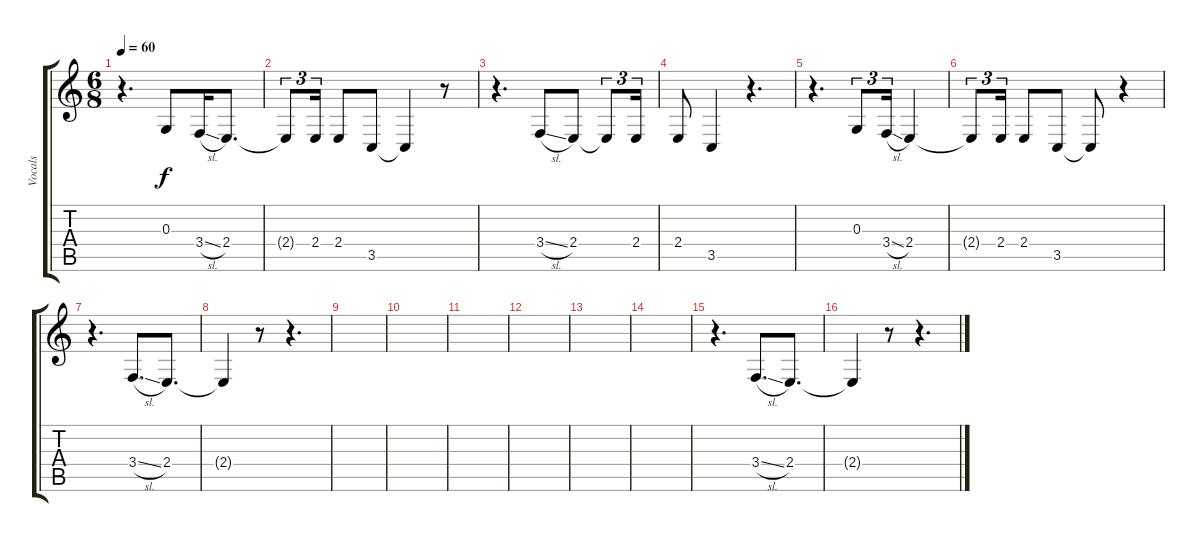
\track ("Vocals" "Vocals") {instrument flute}
\staff {score tabs}
\tuning (E4 B3 G3 D3 A2 E2) {hide}
\ts (6 8)
\tempo 60
\clef g2
\ks c
r.4{d dy f} 0.3.8 3.4{sl}.16 2.4.8{d} |
2.4{t}.8{tu (3 2)} 2.4.16{tu (3 2)} 2.4.8 3.5.8 3.5{t}.4 r.8 |
r.4{d} 3.4{sl}.8 2.4.8 2.4{t}.8{tu (3 2)} 2.4.16{tu (3 2)} |
2.4.8 3.5.4 r.4{d} |
r.4{d} 0.3.8{tu (3 2)} 3.4{sl}.16{tu (3 2)} 2.4.4 |
2.4{t}.8{tu (3 2)} 2.4.16{tu (3 2)} 2.4.8 3.5.8 3.5{t}.8 r.4 |
r.4{d} 3.4{sl}.8{d} 2.4.8{d} |
2.4{t}.4 r.8 r.4{d} |
|
|
|
|
|
|
r.4{d} 3.4{sl}.8{d} 2.4.8{d} |
2.4{t}.4 r.8 r.4{d}
